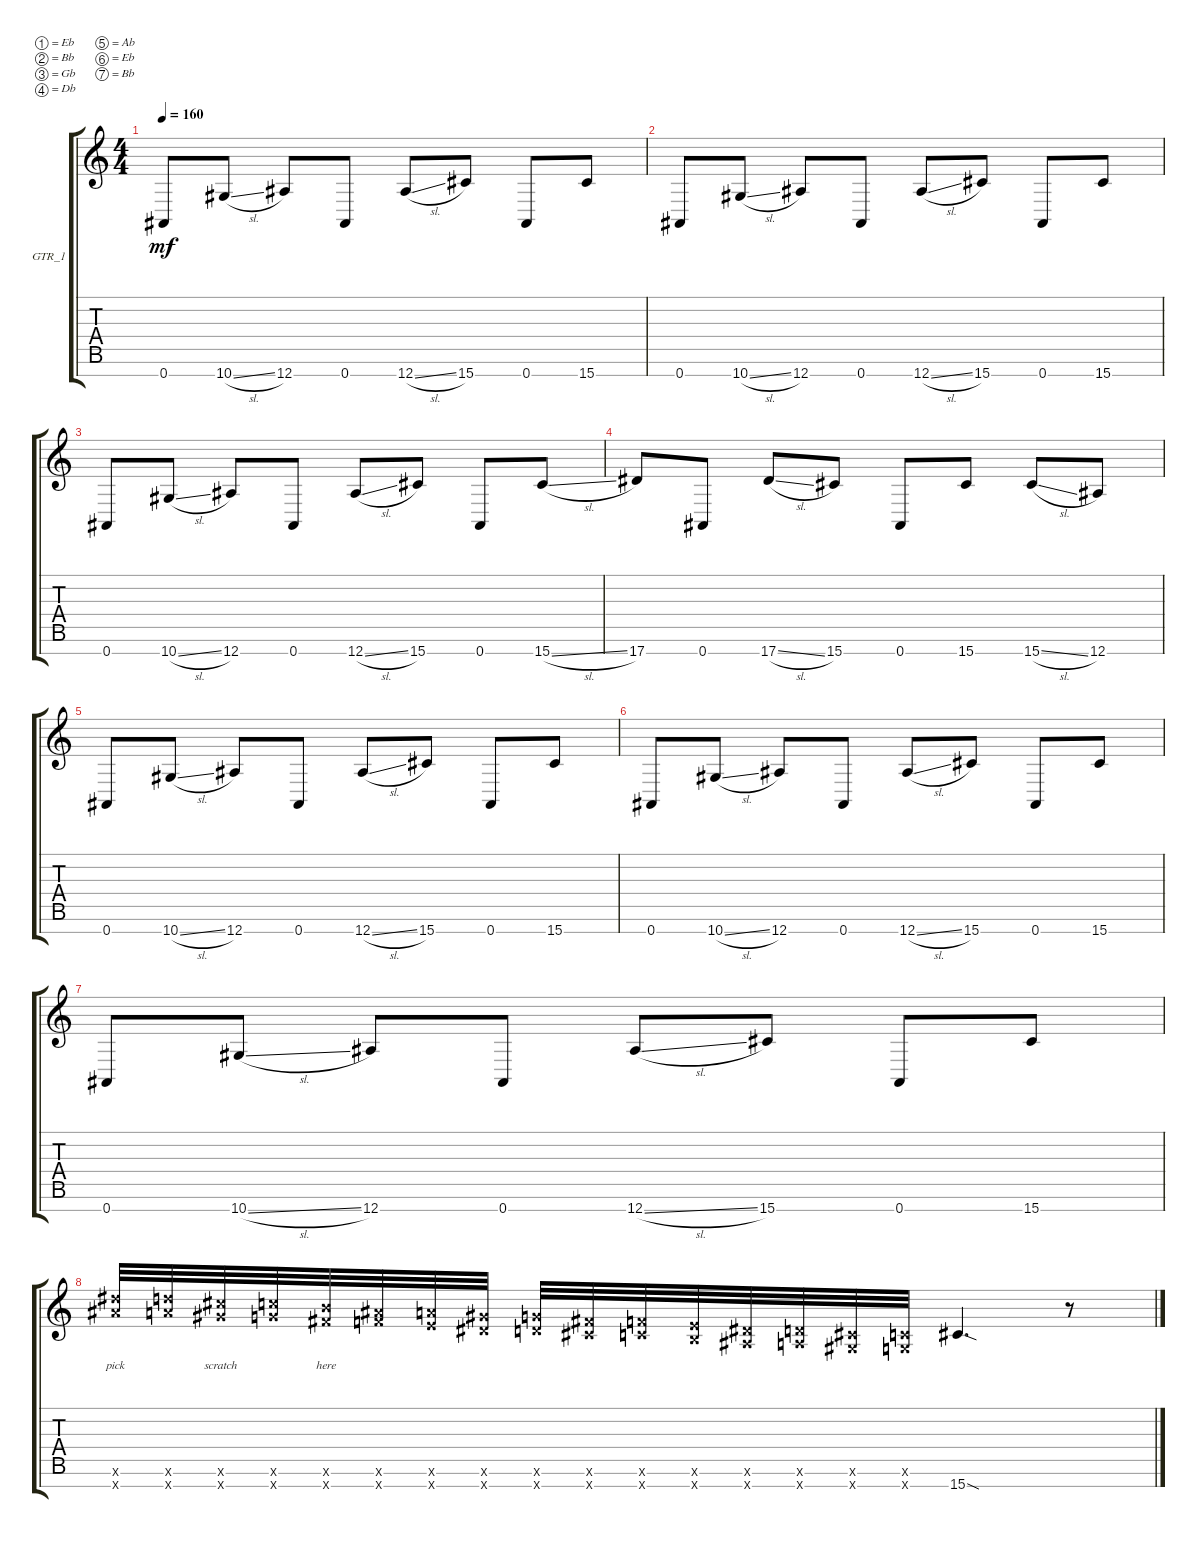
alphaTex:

\defaultSystemsLayout 4
\bracketExtendMode groupsimilarinstruments
\firstSystemTrackNameOrientation horizontal
\otherSystemsTrackNameOrientation horizontal
\track ("GTR_1" "GTR_1") {instrument distortionguitar}
\staff {score tabs}
\tuning (Eb4 Bb3 Gb3 Db3 Ab2 Eb2 Bb1)
\ts (4 4)
\tempo 160
\clef g2
\ks c
0.7.8{lyrics (0 "") lyrics (1 "") lyrics (2 "") lyrics (3 "") lyrics (4 "") dy mf} 10.7{sl}.8{lyrics (0 "") lyrics (1 "") lyrics (2 "") lyrics (3 "") lyrics (4 "")} 12.7.8{lyrics (0 "") lyrics (1 "") lyrics (2 "") lyrics (3 "") lyrics (4 "")} 0.7.8{lyrics (0 "") lyrics (1 "") lyrics (2 "") lyrics (3 "") lyrics (4 "")} 12.7{sl}.8{lyrics (0 "") lyrics (1 "") lyrics (2 "") lyrics (3 "") lyrics (4 "")} 15.7.8{lyrics (0 "") lyrics (1 "") lyrics (2 "") lyrics (3 "") lyrics (4 "")} 0.7.8{lyrics (0 "") lyrics (1 "") lyrics (2 "") lyrics (3 "") lyrics (4 "")} 15.7.8{lyrics (0 "") lyrics (1 "") lyrics (2 "") lyrics (3 "") lyrics (4 "")} |
0.7.8{lyrics (0 "") lyrics (1 "") lyrics (2 "") lyrics (3 "") lyrics (4 "")} 10.7{sl}.8{lyrics (0 "") lyrics (1 "") lyrics (2 "") lyrics (3 "") lyrics (4 "")} 12.7.8{lyrics (0 "") lyrics (1 "") lyrics (2 "") lyrics (3 "") lyrics (4 "")} 0.7.8{lyrics (0 "") lyrics (1 "") lyrics (2 "") lyrics (3 "") lyrics (4 "")} 12.7{sl}.8{lyrics (0 "") lyrics (1 "") lyrics (2 "") lyrics (3 "") lyrics (4 "")} 15.7.8{lyrics (0 "") lyrics (1 "") lyrics (2 "") lyrics (3 "") lyrics (4 "")} 0.7.8{lyrics (0 "") lyrics (1 "") lyrics (2 "") lyrics (3 "") lyrics (4 "")} 15.7.8{lyrics (0 "") lyrics (1 "") lyrics (2 "") lyrics (3 "") lyrics (4 "")} |
0.7.8{lyrics (0 "") lyrics (1 "") lyrics (2 "") lyrics (3 "") lyrics (4 "")} 10.7{sl}.8{lyrics (0 "") lyrics (1 "") lyrics (2 "") lyrics (3 "") lyrics (4 "")} 12.7.8{lyrics (0 "") lyrics (1 "") lyrics (2 "") lyrics (3 "") lyrics (4 "")} 0.7.8{lyrics (0 "") lyrics (1 "") lyrics (2 "") lyrics (3 "") lyrics (4 "")} 12.7{sl}.8{lyrics (0 "") lyrics (1 "") lyrics (2 "") lyrics (3 "") lyrics (4 "")} 15.7.8{lyrics (0 "") lyrics (1 "") lyrics (2 "") lyrics (3 "") lyrics (4 "")} 0.7.8{lyrics (0 "") lyrics (1 "") lyrics (2 "") lyrics (3 "") lyrics (4 "")} 15.7{sl}.8{lyrics (0 "") lyrics (1 "") lyrics (2 "") lyrics (3 "") lyrics (4 "")} |
17.7.8{lyrics (0 "") lyrics (1 "") lyrics (2 "") lyrics (3 "") lyrics (4 "")} 0.7.8{lyrics (0 "") lyrics (1 "") lyrics (2 "") lyrics (3 "") lyrics (4 "")} 17.7{sl}.8{lyrics (0 "") lyrics (1 "") lyrics (2 "") lyrics (3 "") lyrics (4 "")} 15.7.8{lyrics (0 "") lyrics (1 "") lyrics (2 "") lyrics (3 "") lyrics (4 "")} 0.7.8{lyrics (0 "") lyrics (1 "") lyrics (2 "") lyrics (3 "") lyrics (4 "")} 15.7.8{lyrics (0 "") lyrics (1 "") lyrics (2 "") lyrics (3 "") lyrics (4 "")} 15.7{sl}.8{lyrics (0 "") lyrics (1 "") lyrics (2 "") lyrics (3 "") lyrics (4 "")} 12.7.8{lyrics (0 "") lyrics (1 "") lyrics (2 "") lyrics (3 "") lyrics (4 "")} |
0.7.8{lyrics (0 "") lyrics (1 "") lyrics (2 "") lyrics (3 "") lyrics (4 "")} 10.7{sl}.8{lyrics (0 "") lyrics (1 "") lyrics (2 "") lyrics (3 "") lyrics (4 "")} 12.7.8{lyrics (0 "") lyrics (1 "") lyrics (2 "") lyrics (3 "") lyrics (4 "")} 0.7.8{lyrics (0 "") lyrics (1 "") lyrics (2 "") lyrics (3 "") lyrics (4 "")} 12.7{sl}.8{lyrics (0 "") lyrics (1 "") lyrics (2 "") lyrics (3 "") lyrics (4 "")} 15.7.8{lyrics (0 "") lyrics (1 "") lyrics (2 "") lyrics (3 "") lyrics (4 "")} 0.7.8{lyrics (0 "") lyrics (1 "") lyrics (2 "") lyrics (3 "") lyrics (4 "")} 15.7.8{lyrics (0 "") lyrics (1 "") lyrics (2 "") lyrics (3 "") lyrics (4 "")} |
0.7.8{lyrics (0 "") lyrics (1 "") lyrics (2 "") lyrics (3 "") lyrics (4 "")} 10.7{sl}.8{lyrics (0 "") lyrics (1 "") lyrics (2 "") lyrics (3 "") lyrics (4 "")} 12.7.8{lyrics (0 "") lyrics (1 "") lyrics (2 "") lyrics (3 "") lyrics (4 "")} 0.7.8{lyrics (0 "") lyrics (1 "") lyrics (2 "") lyrics (3 "") lyrics (4 "")} 12.7{sl}.8{lyrics (0 "") lyrics (1 "") lyrics (2 "") lyrics (3 "") lyrics (4 "")} 15.7.8{lyrics (0 "") lyrics (1 "") lyrics (2 "") lyrics (3 "") lyrics (4 "")} 0.7.8{lyrics (0 "") lyrics (1 "") lyrics (2 "") lyrics (3 "") lyrics (4 "")} 15.7.8{lyrics (0 "") lyrics (1 "") lyrics (2 "") lyrics (3 "") lyrics (4 "")} |
0.7.8{lyrics (0 "") lyrics (1 "") lyrics (2 "") lyrics (3 "") lyrics (4 "")} 10.7{sl}.8{lyrics (0 "") lyrics (1 "") lyrics (2 "") lyrics (3 "") lyrics (4 "")} 12.7.8{lyrics (0 "") lyrics (1 "") lyrics (2 "") lyrics (3 "") lyrics (4 "")} 0.7.8{lyrics (0 "") lyrics (1 "") lyrics (2 "") lyrics (3 "") lyrics (4 "")} 12.7{sl}.8{lyrics (0 "") lyrics (1 "") lyrics (2 "") lyrics (3 "") lyrics (4 "")} 15.7.8{lyrics (0 "") lyrics (1 "") lyrics (2 "") lyrics (3 "") lyrics (4 "")} 0.7.8{lyrics (0 "") lyrics (1 "") lyrics (2 "") lyrics (3 "") lyrics (4 "")} 15.7.8{lyrics (0 "") lyrics (1 "") lyrics (2 "") lyrics (3 "") lyrics (4 "")} |
(24.7{x} 24.6{x}).32{lyrics (0 "pick") lyrics (1 "") lyrics (2 "") lyrics (3 "") lyrics (4 "")} (23.7{x} 23.6{x}).32{lyrics (0 "") lyrics (1 "") lyrics (2 "") lyrics (3 "") lyrics (4 "")} (22.7{x} 22.6{x}).32{lyrics (0 "scratch") lyrics (1 "") lyrics (2 "") lyrics (3 "") lyrics (4 "")} (21.7{x} 21.6{x}).32{lyrics (0 "") lyrics (1 "") lyrics (2 "") lyrics (3 "") lyrics (4 "")} (20.7{x} 20.6{x}).32{lyrics (0 "here") lyrics (1 "") lyrics (2 "") lyrics (3 "") lyrics (4 "")} (19.7{x} 19.6{x}).32{lyrics (0 "") lyrics (1 "") lyrics (2 "") lyrics (3 "") lyrics (4 "")} (18.7{x} 18.6{x}).32{lyrics (0 "") lyrics (1 "") lyrics (2 "") lyrics (3 "") lyrics (4 "")} (17.7{x} 17.6{x}).32{lyrics (0 "") lyrics (1 "") lyrics (2 "") lyrics (3 "") lyrics (4 "")} (16.7{x} 16.6{x}).32{lyrics (0 "") lyrics (1 "") lyrics (2 "") lyrics (3 "") lyrics (4 "")} (15.7{x} 15.6{x}).32{lyrics (0 "") lyrics (1 "") lyrics (2 "") lyrics (3 "") lyrics (4 "")} (14.7{x} 14.6{x}).32{lyrics (0 "") lyrics (1 "") lyrics (2 "") lyrics (3 "") lyrics (4 "")} (13.7{x} 13.6{x}).32{lyrics (0 "") lyrics (1 "") lyrics (2 "") lyrics (3 "") lyrics (4 "")} (12.7{x} 12.6{x}).32{lyrics (0 "") lyrics (1 "") lyrics (2 "") lyrics (3 "") lyrics (4 "")} (11.7{x} 11.6{x}).32{lyrics (0 "") lyrics (1 "") lyrics (2 "") lyrics (3 "") lyrics (4 "")} (10.7{x} 10.6{x}).32 (9.7{x} 9.6{x}).32 15.7{sod}.4{d} r.8
